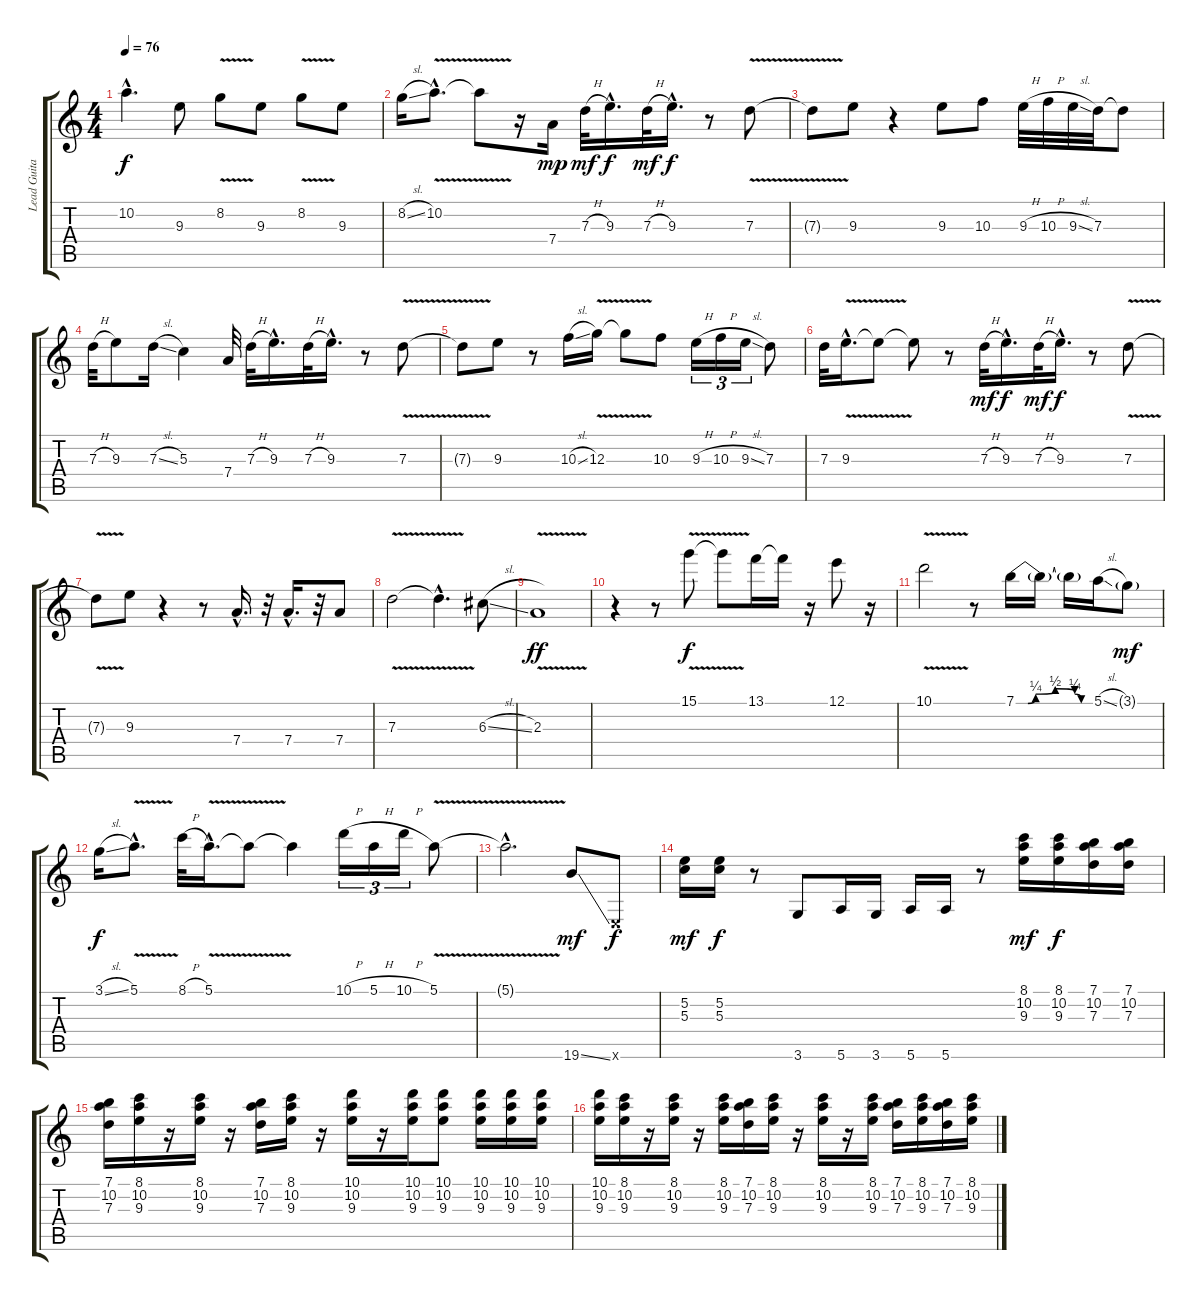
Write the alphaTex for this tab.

\track ("Lead Guitar" "Lead Guita") {instrument distortionguitar}
\staff {score tabs}
\tuning (E4 B3 G3 D3 A2 E2) {hide}
\ts (4 4)
\tempo 76
\clef g2
\ks c
10.2{hac t}.4{d dy f} 9.3.8 8.2{v}.8 9.3.8 8.2{v}.8 9.3.8 |
8.2{sl}.16 10.2{v hac}.8{d} 10.2{t}.8 r.16 7.4.16{dy mp} 7.3{h}.32{dy mf} 9.3{hac}.16{d dy f} 7.3{h}.32{dy mf} 9.3{hac}.16{d dy f} r.8 7.3{v}.8 |
7.3{t}.8 9.3.8 r.4 9.3.8 10.3.8 9.3{h}.32 10.3{h}.32 9.3{sl}.32 7.3.32 7.3{t}.8 |
7.3{h}.32 9.3.8 7.3{sl}.16 5.3.4 7.4.32 7.3{h}.32 9.3{hac}.16{d} 7.3{h}.32 9.3{hac}.16{d} r.8 7.3{v}.8 |
7.3{t}.8 9.3.8 r.8 10.3{sl}.16 12.3{v}.16 12.3{t}.8 10.3.8 9.3{h}.16{tu (3 2)} 10.3{h}.16{tu (3 2)} 9.3{sl}.16{tu (3 2)} 7.3.8 |
7.3.32 9.3{v hac}.16{d} 9.3{t}.8 9.3{t}.8 r.8 7.3{h}.32{dy mf} 9.3{hac}.16{d dy f} 7.3{h}.32{dy mf} 9.3{hac}.16{d dy f} r.8 7.3{v}.8 |
7.3{t}.8 9.3.8 r.4 r.8 7.4{hac}.16{d} r.32 7.4{hac}.16{d} r.32 7.4.8 |
7.3{v}.2 7.3{hac t}.4{d} 6.3{sl}.8 |
2.3{v}.1{dy ff} |
r.4 r.8 15.1{v}.8{dy f} 15.1{t}.8 13.1.16 13.1{t}.16 r.16 12.1.8 r.16 |
10.1{v}.2 r.8 7.1{be (custom 0 0 9 0 15 1 30 2 45 1 50 0 60 0)}.16 7.1{t}.16 7.1{t}.16 5.1{sl}.16 3.1{g}.8{dy mf} |
3.1{sl}.16{dy f} 5.1{v hac}.8{d} 8.1{h}.32 5.1{v hac}.16{d} 5.1{t}.8 5.1{t}.4 10.1{h}.16{tu (3 2)} 5.1{h}.16{tu (3 2)} 10.1{h}.16{tu (3 2)} 5.1{v}.8 |
5.1{hac t}.2{d} 19.6{ss}.8{dy mf} 0.6{x}.8{dy f} |
(5.2 5.3).16{dy mf} (5.2 5.3).16{dy f} r.8 3.6.8 5.6.16 3.6.16 5.6.16 5.6.16 r.8 (8.1 10.2 9.3).16{dy mf} (8.1 10.2 9.3).16{dy f} (7.1 10.2 7.3).16 (7.1 10.2 7.3).16 |
(7.1 10.2 7.3).16 (8.1 10.2 9.3).16 r.16 (8.1 10.2 9.3).16 r.16 (7.1 10.2 7.3).16 (8.1 10.2 9.3).16 r.16 (10.1 10.2 9.3).16 r.16 (10.1 10.2 9.3).16 (10.1 10.2 9.3).8 (10.1 10.2 9.3).16 (10.1 10.2 9.3).16 (10.1 10.2 9.3).16 |
(10.1 10.2 9.3).16 (8.1 10.2 9.3).16 r.16 (8.1 10.2 9.3).16 r.16 (8.1 10.2 9.3).16 (7.1 10.2 7.3).16 (8.1 10.2 9.3).16 r.16 (8.1 10.2 9.3).16 r.16 (8.1 10.2 9.3).16 (7.1 10.2 7.3).16 (8.1 10.2 9.3).16 (7.1 10.2 7.3).16 (8.1 10.2 9.3).16
